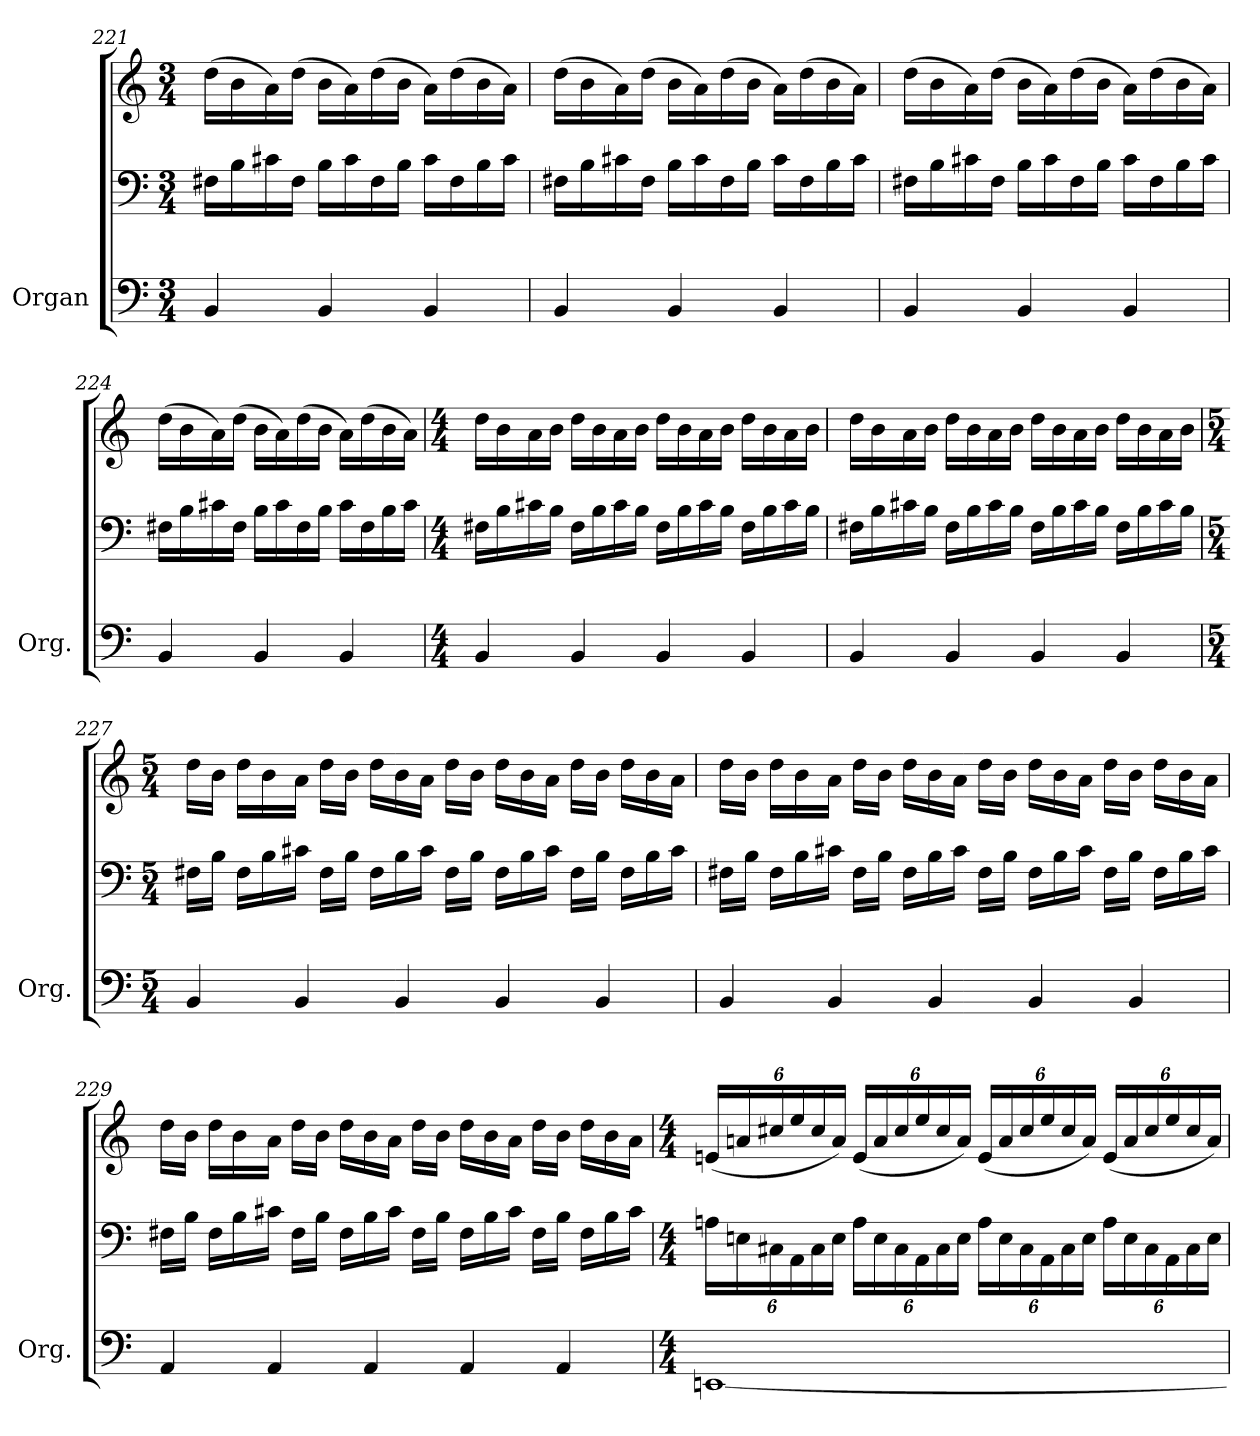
**kern	**kern	**kern
*part1	*part1	*part1
*staff3	*staff2	*staff1
*I"Organ	*	*
*I'Org.	*	*
!!LO:LB:g=z
*clefF4	*clefF4	*clefG2
*k[]	*k[]	*k[]
*M3/4	*M3/4	*M3/4
=221	=221	=221
4BB/	16F#X\LL	(>16dd\LL
.	16B\	16b\
.	16c#X\	16a\)
.	16F#\JJ	(>16dd\JJ
4BB/	16B\LL	16b\LL
.	16c#\	16a\)
.	16F#\	(>16dd\
.	16B\JJ	16b\JJ
4BB/	16c#\LL	16a\LL)
.	16F#\	(>16dd\
.	16B\	16b\
.	16c#\JJ	16a\JJ)
=222	=222	=222
4BB/	16F#X\LL	(>16dd\LL
.	16B\	16b\
.	16c#X\	16a\)
.	16F#\JJ	(>16dd\JJ
4BB/	16B\LL	16b\LL
.	16c#\	16a\)
.	16F#\	(>16dd\
.	16B\JJ	16b\JJ
4BB/	16c#\LL	16a\LL)
.	16F#\	(>16dd\
.	16B\	16b\
.	16c#\JJ	16a\JJ)
=223	=223	=223
4BB/	16F#X\LL	(>16dd\LL
.	16B\	16b\
.	16c#X\	16a\)
.	16F#\JJ	(>16dd\JJ
4BB/	16B\LL	16b\LL
.	16c#\	16a\)
.	16F#\	(>16dd\
.	16B\JJ	16b\JJ
4BB/	16c#\LL	16a\LL)
.	16F#\	(>16dd\
.	16B\	16b\
.	16c#\JJ	16a\JJ)
=224	=224	=224
4BB/	16F#X\LL	(>16dd\LL
.	16B\	16b\
.	16c#X\	16a\)
.	16F#\JJ	(>16dd\JJ
4BB/	16B\LL	16b\LL
.	16c#\	16a\)
.	16F#\	(>16dd\
.	16B\JJ	16b\JJ
4BB/	16c#\LL	16a\LL)
.	16F#\	(>16dd\
.	16B\	16b\
.	16c#\JJ	16a\JJ)
=225	=225	=225
*M4/4	*M4/4	*M4/4
4BB/	16F#X\LL	16dd\LL
.	16B\	16b\
.	16c#X\	16a\
.	16B\JJ	16b\JJ
4BB/	16F#\LL	16dd\LL
.	16B\	16b\
.	16c#\	16a\
.	16B\JJ	16b\JJ
4BB/	16F#\LL	16dd\LL
.	16B\	16b\
.	16c#\	16a\
.	16B\JJ	16b\JJ
4BB/	16F#\LL	16dd\LL
.	16B\	16b\
.	16c#\	16a\
.	16B\JJ	16b\JJ
=226	=226	=226
4BB/	16F#X\LL	16dd\LL
.	16B\	16b\
.	16c#X\	16a\
.	16B\JJ	16b\JJ
4BB/	16F#\LL	16dd\LL
.	16B\	16b\
.	16c#\	16a\
.	16B\JJ	16b\JJ
4BB/	16F#\LL	16dd\LL
.	16B\	16b\
.	16c#\	16a\
.	16B\JJ	16b\JJ
4BB/	16F#\LL	16dd\LL
.	16B\	16b\
.	16c#\	16a\
.	16B\JJ	16b\JJ
!!LO:LB:g=z
=227	=227	=227
*M5/4	*M5/4	*M5/4
4BB/	16F#X\LL	16dd\LL
.	16B\JJ	16b\JJ
.	16F#\LL	16dd\LL
.	16B\	16b\
4BB/	16c#X\JJ	16a\JJ
.	16F#\LL	16dd\LL
.	16B\JJ	16b\JJ
.	16F#\LL	16dd\LL
4BB/	16B\	16b\
.	16c#\JJ	16a\JJ
.	16F#\LL	16dd\LL
.	16B\JJ	16b\JJ
4BB/	16F#\LL	16dd\LL
.	16B\	16b\
.	16c#\JJ	16a\JJ
.	16F#\LL	16dd\LL
4BB/	16B\JJ	16b\JJ
.	16F#\LL	16dd\LL
.	16B\	16b\
.	16c#\JJ	16a\JJ
=228	=228	=228
4BB/	16F#X\LL	16dd\LL
.	16B\JJ	16b\JJ
.	16F#\LL	16dd\LL
.	16B\	16b\
4BB/	16c#X\JJ	16a\JJ
.	16F#\LL	16dd\LL
.	16B\JJ	16b\JJ
.	16F#\LL	16dd\LL
4BB/	16B\	16b\
.	16c#\JJ	16a\JJ
.	16F#\LL	16dd\LL
.	16B\JJ	16b\JJ
4BB/	16F#\LL	16dd\LL
.	16B\	16b\
.	16c#\JJ	16a\JJ
.	16F#\LL	16dd\LL
4BB/	16B\JJ	16b\JJ
.	16F#\LL	16dd\LL
.	16B\	16b\
.	16c#\JJ	16a\JJ
=229	=229	=229
4AA/	16F#X\LL	16dd\LL
.	16B\JJ	16b\JJ
.	16F#\LL	16dd\LL
.	16B\	16b\
4AA/	16c#X\JJ	16a\JJ
.	16F#\LL	16dd\LL
.	16B\JJ	16b\JJ
.	16F#\LL	16dd\LL
4AA/	16B\	16b\
.	16c#\JJ	16a\JJ
.	16F#\LL	16dd\LL
.	16B\JJ	16b\JJ
4AA/	16F#\LL	16dd\LL
.	16B\	16b\
.	16c#\JJ	16a\JJ
.	16F#\LL	16dd\LL
4AA/	16B\JJ	16b\JJ
.	16F#\LL	16dd\LL
.	16B\	16b\
.	16c#\JJ	16a\JJ
=230	=230	=230
*M4/4	*M4/4	*M4/4
*	*Xbrackettup	*Xbrackettup
[1EEn	24An\LL	(<24en/LL
.	24En\	24an/
.	24C#X\	24cc#X/
.	24AA\	24ee/
.	24C#\	24cc#/
.	24E\JJ	24a/JJ)
.	24A\LL	(<24e/LL
.	24E\	24a/
.	24C#\	24cc#/
.	24AA\	24ee/
.	24C#\	24cc#/
.	24E\JJ	24a/JJ)
.	24A\LL	(<24e/LL
.	24E\	24a/
.	24C#\	24cc#/
.	24AA\	24ee/
.	24C#\	24cc#/
.	24E\JJ	24a/JJ)
.	24A\LL	(<24e/LL
.	24E\	24a/
.	24C#\	24cc#/
.	24AA\	24ee/
.	24C#\	24cc#/
.	24E\JJ	24a/JJ)
=	=	=
*-	*-	*-
